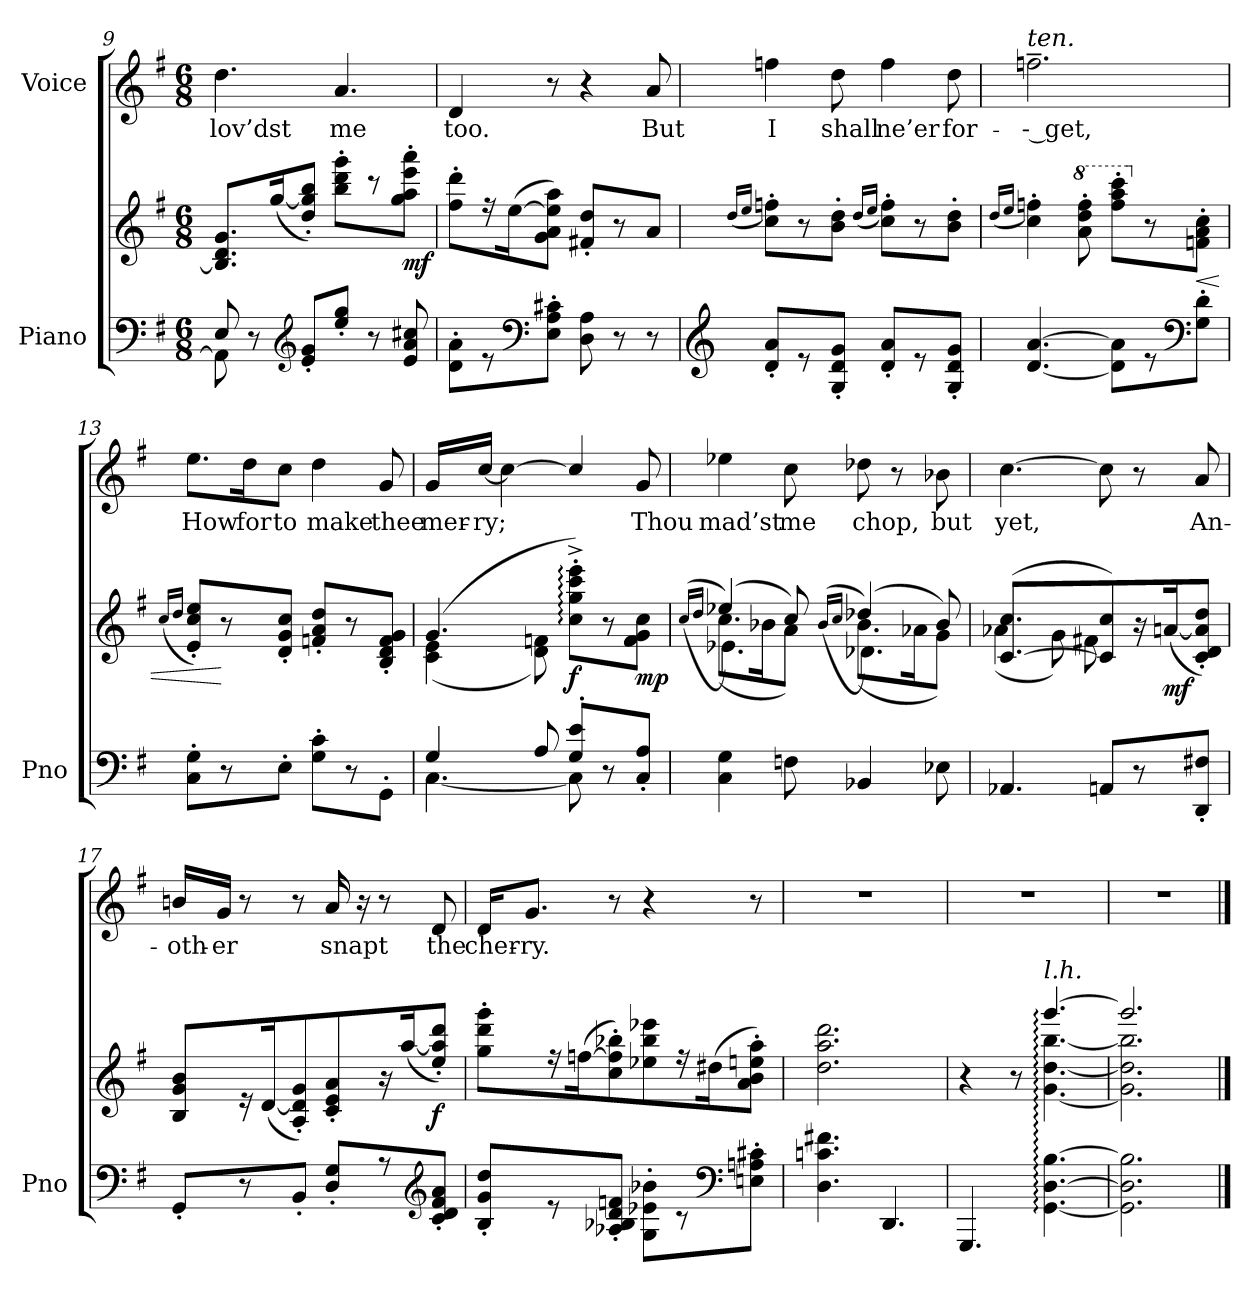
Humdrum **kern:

**kern	**kern	**dynam	**kern	**text
*part2	*part2	*part2	*part1	*part1
*staff3	*staff2	*staff2/3	*staff1	*staff1
*I"Piano	*	*	*I"Voice	*
*I'Pno	*	*	*	*
*clefF4	*clefG2	*	*clefG2	*
*k[f#]	*k[f#]	*	*k[f#]	*
*M6/8	*M6/8	*	*M6/8	*
=9	=9	=9	=9	=9
*^	*	*	*	*
8E/	8AA\]	8.B/] 8.d/ 8.g/L	.	4.dd\	lov’dst
8r	2ryy	.	.	.	.
.	.	([16gg/K	.	.	.
*clefG2	*	*	*	*	*
8e/' 8g/'L	.	8dd/'> 8gg/]'> 8bb/'>J)	.	.	.
8ee/' 8gg/'J	.	8bb\' 8ddd\' 8ggg\'L	.	4.a/	me
8r	.	8r	.	.	.
!	!	!	!LO:DY:b	!	!
8e/ 8a/ 8cc#X/	8ryy	8gg\' 8aa\' 8eee\' 8aaa\'J	mf	.	.
*v	*v	*	*	*	*
=10	=10	=10	=10	=10
8d\' 8a\'L	8ff#\' 8ddd\'L	.	4d/	too.
8r	16r	.	.	.
.	(>[<16ee\J	.	.	.
*clefF4	*	*	*	*
8E\' 8A\' 8c#X\'J	8g\ 8a\ 8ee\] 8aa\J)	.	8r	.
8D\ 8A\	8f#X/' 8dd/'L	.	4r	.
8r	8r	.	.	.
8r	8a/J	.	8a/	But
=11	=11	=11	=11	=11
*clefG2	*	*	*	*
.	(16qdd/LL	.	.	.
.	16qee/JJ	.	.	.
8d/' 8a/'L	8cc\' 8ffn\'L)	.	4ffn\	I
8r	8r	.	.	.
8G/' 8d/' 8g/'J	8b\' 8dd\'J	.	8dd\	shall
.	(16qdd/LL	.	.	.
.	16qee/JJ	.	.	.
8d/' 8a/'L	8cc\' 8ff\'L)	.	4ff\	ne’er
8r	8r	.	.	.
8G/' 8d/' 8g/'J	8b\' 8dd\'J	.	8dd\	for-
=12	=12	=12	=12	=12
.	(16qdd/LL	.	.	.
.	16qee/JJ	.	.	.
!	!	!	!LO:TX:i:t=ten.	!
[4.d/ [4.a/	4cc\' 4ffn\')	.	2.ffn~\	-- get,
*	*8va	*	*	*
.	8aa\' 8ddd\' 8fff\'	.	.	.
8d\] 8a\]L	8fff\' 8aaa\' 8cccc\'L	.	.	.
*	*X8va	*	*	*
8r	8r	.	.	.
*clefF4	*	*	*	*
!	!	!LO:HP:b	!	!
8G\' 8d\'J	8fn\' 8a\' 8cc\'J	<	.	.
=13	=13	=13	=13	=13
.	(16qcc/LL	.	.	.
.	16qdd/JJ	.	.	.
8C\' 8G\'L	8e/' 8cc/' 8ee/'L)	.	8.ee\L	How
8r	8r	[	.	.
.	.	.	16dd\K	for
8E'\J	8d/' 8g/' 8cc/'J	.	8cc\J	to
8G\' 8c\'L	8fn/' 8a/' 8dd/'L	.	4dd\	make
8r	8r	.	.	.
8GG'\J	8B/' 8d/' 8f/' 8g/'J	.	8g/	thee
=14	=14	=14	=14	=14
*^	*^	*	*	*
4G/	[4.C\	(4.g/	(4c\ 4e\	.	16g/LL	mer-
.	.	.	.	.	[16cc/JJ	-ry;
.	.	.	.	.	4cc\_	.
8A/	.	.	8d\ 8fn\)	.	.	.
!	!	!	!	!LO:DY:b	!	!
8G/' 8e/'L	8C\]	8cc\::'^ 8gg\::'^ 8ccc\::'^ 8eee\::'^L)	4.ryy	f	4cc/]	.
8r	4ryy	8r	.	.	.	.
!	!	!	!	!LO:DY:b	!	!
8C/'> 8A/'>J	.	8f\ 8g\ 8cc\J	.	mp	8g/	Thou
*v	*v	*	*	*	*	*
*	*v	*v	*	*	*
=15	=15	=15	=15	=15
.	(>(16qcc/LL	.	.	.
.	16qdd/JJ	.	.	.
*	*^	*	*	*
*	*	*^	*	*	*
4C\ 4G\	(4ee-X/))	(8.cc\L	4.e-X\	.	4ee-X\	mad’st
.	.	16b-X\K	.	.	.	.
8Fn\	8cc/)	8a\J)	.	.	8cc\	me
.	((>16qb-/LL	.	.	.	.	.
.	16qcc/JJ	.	.	.	.	.
4BB-X/	(4dd-X/))	(8.b-\L	4.d-X\	.	8dd-X\	chop,
.	.	.	.	.	8r	.
.	.	16a-X\K	.	.	.	.
8E-X\	8b-/)	8g\J)	.	.	8b-X\	but
*	*	*v	*v	*	*	*
=16	=16	=16	=16	=16	=16
4.AA-X/	([<4.c/ 4.cc/	(4a-X\	.	[4.cc\	yet,
.	.	8g\)	.	.	.
8AAn/L	8c/] 8cc/L)	8f#X\	.	8cc\]	.
8r	16r	4ryy	.	8r	.
!	!	!	!LO:DY:b	!	!
.	([16an/J	.	mf	.	.
8DD/' 8F#X/'J	8c/'> 8d/'> 8a/]'> 8dd/'>J)	.	.	8a/	An-
*	*v	*v	*	*	*
=17	=17	=17	=17	=17
8GG'/L	8B/ 8g/ 8b/L	.	16bn/LL	-oth-
.	.	.	16g/JJ	-er
8r	16r	.	8r	.
.	(>[16d/J	.	.	.
8BB'/J	8A/'> 8d/]'> 8g/'>J)	.	8r	.
8D/' 8G/'L	8c\' 8e\' 8a\'L	.	16a/	snapt
.	.	.	16r	.
8r	16r	.	8r	.
.	(>[<16aa\J	.	.	.
*clefG2	*	*	*	*
!	!	!LO:DY:b	!	!
8c/' 8d/' 8f#/' 8a/'J	8ee\' 8aa\]' 8ddd\'J)	f	8d/	the
=18	=18	=18	=18	=18
8B/' 8g/' 8dd/'L	8gg\' 8ddd\' 8ggg\'L	.	16d/KL	cher-
.	.	.	8.g/J	-ry.
8r	16r	.	.	.
.	(>[<16ffn\J	.	.	.
8A-X/' 8B-X/' 8d/' 8fn/'J	8cc\' 8ff\]' 8bb-X\'J)	.	8r	.
8G\' 8e-X\' 8b-X\'L	8ee-X\ 8bb-\ 8eee-X\L	.	4r	.
8r	16r	.	.	.
.	(16dd#X\J	.	.	.
*clefF4	*	*	*	*
8En\' 8An\' 8c#X\'J	8a\' 8b\' 8een\' 8aa\'J)	.	8r	.
=19	=19	=19	=19	=19
4.D\ 4.cn\ 4.f#X\	2.dd\ 2.aa\ 2.ddd\	.	2.r	.
4.DD/	.	.	.	.
=20	=20	=20	=20	=20
*	*^	*	*	*
4.GGG/	4r	4.ryy	.	2.r	.
.	8r	.	.	.	.
!	!LO:TX:i:t=l.h.	!	!	!	!
[4.GG\:: [4.D\:: [4.B\::	[4.ggg::/	[4.g\:: [4.dd\:: [4.bb\::	.	.	.
=21	=21	=21	=21	=21	=21
2.GG\] 2.D\] 2.B\]	2.ggg/]	2.g\] 2.dd\] 2.bb\]	.	2.r	.
*	*v	*v	*	*	*
==	==	==	==	==
*-	*-	*-	*-	*-
